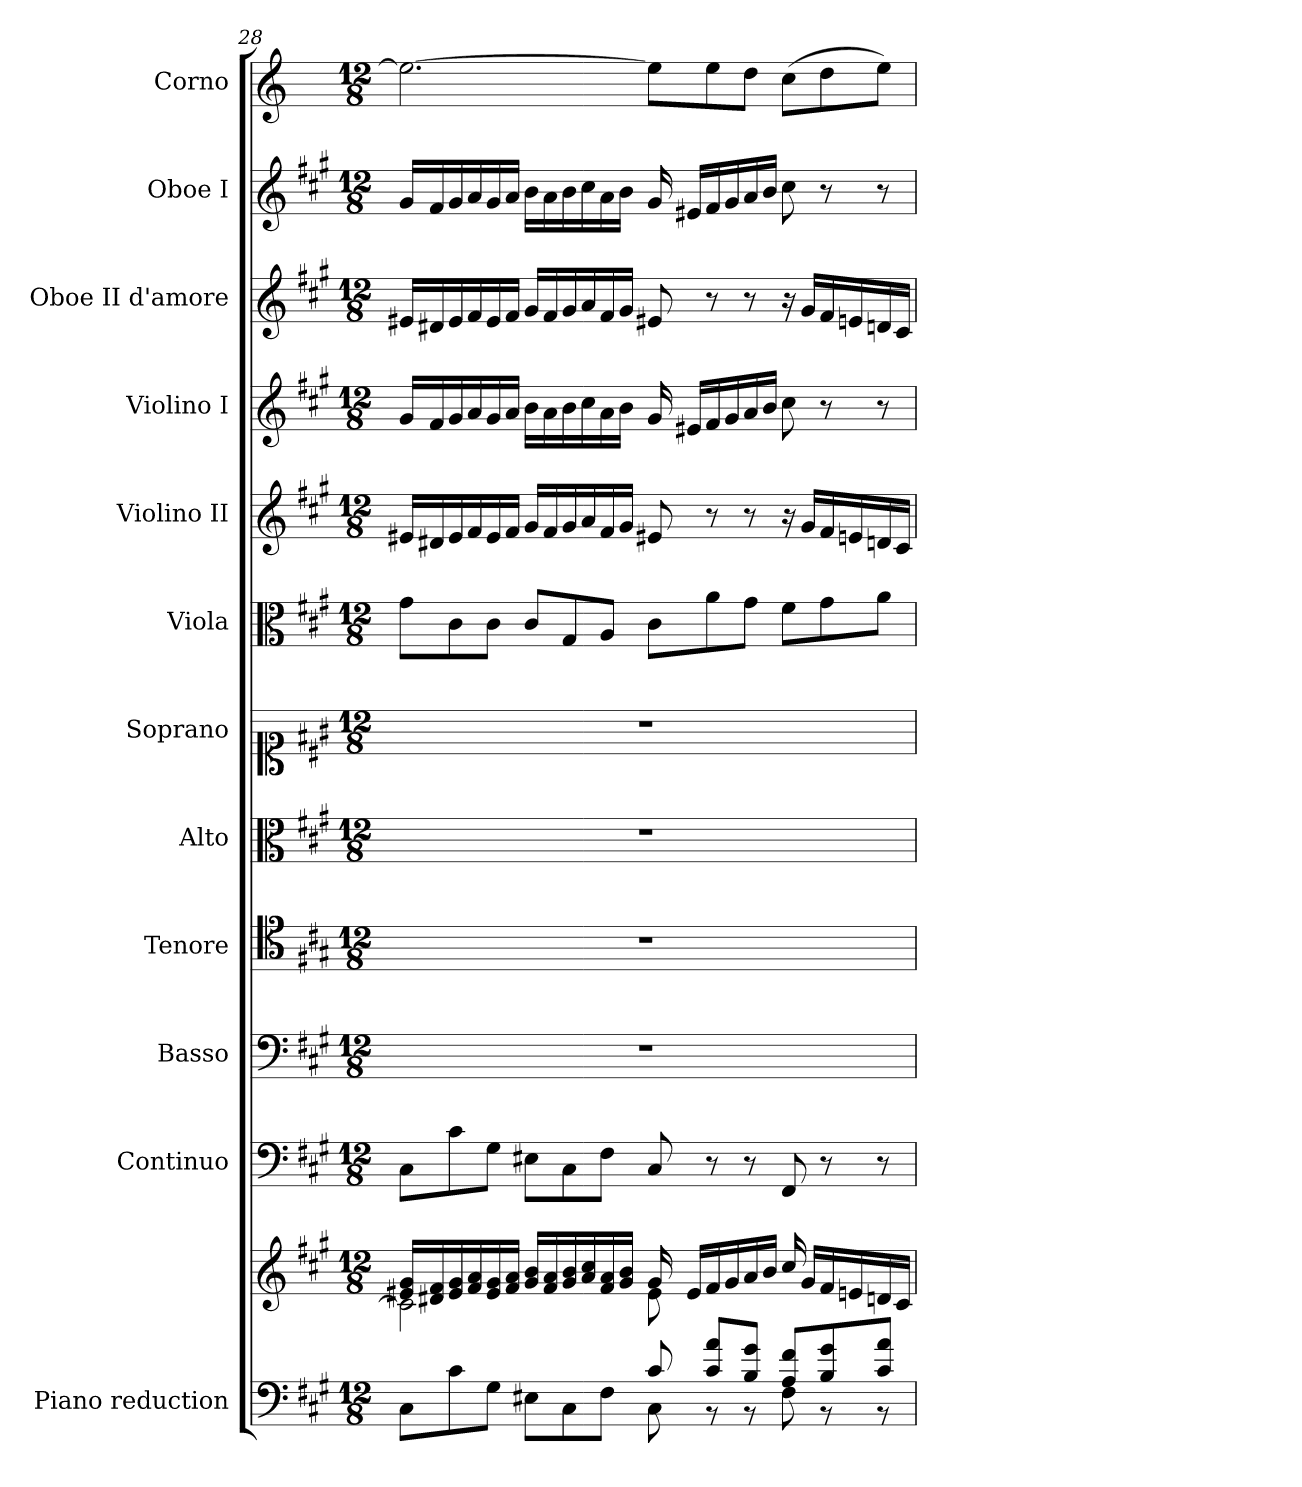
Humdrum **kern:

**kern	**kern	**kern	**kern	**kern	**kern	**kern	**kern	**kern	**kern	**kern	**kern	**kern
*part12	*part12	*part11	*part10	*part9	*part8	*part7	*part6	*part5	*part4	*part3	*part2	*part1
*staff13	*staff12	*staff11	*staff10	*staff9	*staff8	*staff7	*staff6	*staff5	*staff4	*staff3	*staff2	*staff1
*I"Piano reduction	*	*I"Continuo	*I"Basso	*I"Tenore	*I"Alto	*I"Soprano	*I"Viola	*I"Violino II	*I"Violino I	*I"Oboe II d'amore	*I"Oboe I	*I"Corno
*I'Pno	*	*	*	*	*	*	*I'Vla	*I'Vln	*I'Vln	*I'Ob	*I'Ob	*
*clefF4	*clefG2	*clefF4	*clefF4	*clefC4	*clefC3	*clefC1	*clefC3	*clefG2	*clefG2	*clefG2	*clefG2	*clefG2
*	*	*	*	*	*	*	*	*	*	*	*	*ITrd2c3
*k[f#c#g#]	*k[f#c#g#]	*k[f#c#g#]	*k[f#c#g#]	*k[f#c#g#]	*k[f#c#g#]	*k[f#c#g#]	*k[f#c#g#]	*k[f#c#g#]	*k[f#c#g#]	*k[f#c#g#]	*k[f#c#g#]	*k[f#c#g#]
*M12/8	*M12/8	*M12/8	*M12/8	*M12/8	*M12/8	*M12/8	*M12/8	*M12/8	*M12/8	*M12/8	*M12/8	*M12/8
=28	=28	=28	=28	=28	=28	=28	=28	=28	=28	=28	=28	=28
*^	*^	*	*	*	*	*	*	*	*	*	*	*
2.ryy	8C#\L	16e#X/ 16g#/LL	2c#\]	8C#\L	1.r	1.r	1.r	1.r	8g#\L	16e#X/LL	16g#/LL	16e#X/LL	16g#/LL	2.cc#\_
.	.	16d#i/ 16f#/	.	.	.	.	.	.	.	16d#X/	16f#/	16d#X/	16f#/	.
.	8c#\	16e#/ 16g#/	.	8c#\	.	.	.	.	8c#\	16e#/	16g#/	16e#/	16g#/	.
.	.	16f#/ 16a/	.	.	.	.	.	.	.	16f#/	16a/	16f#/	16a/	.
.	8G#\J	16e#/ 16g#/	.	8G#\J	.	.	.	.	8c#\J	16e#/	16g#/	16e#/	16g#/	.
.	.	16f#/ 16a/JJ	.	.	.	.	.	.	.	16f#/JJ	16a/JJ	16f#/JJ	16a/JJ	.
.	8E#X\L	16g#/ 16b/LL	.	8E#X\L	.	.	.	.	8c#/L	16g#/LL	16b\LL	16g#/LL	16b\LL	.
.	.	16f#/ 16a/	.	.	.	.	.	.	.	16f#/	16a\	16f#/	16a\	.
.	8C#\	16g#/ 16b/	8ryy	8C#\	.	.	.	.	8G#/	16g#/	16b\	16g#/	16b\	.
.	.	16a/ 16cc#/	.	.	.	.	.	.	.	16a/	16cc#\	16a/	16cc#\	.
.	8F#\J	16f#/ 16a/	8ryy	8F#\J	.	.	.	.	8A/J	16f#/	16a\	16f#/	16a\	.
.	.	16g#/ 16b/JJ	.	.	.	.	.	.	.	16g#/JJ	16b\JJ	16g#/JJ	16b\JJ	.
8c#/	8C#\	16g#/	8e#\	8C#/	.	.	.	.	8c#\L	8e#X/	16g#/	8e#X/	16g#/	8cc#\L]
.	.	16e#/LL	.	.	.	.	.	.	.	.	16e#X/LL	.	16e#X/LL	.
8c#/ 8a/L	8r	16f#/	8ryy	8r	.	.	.	.	8a\	8r	16f#/	8r	16f#/	8cc#\
.	.	16g#/	.	.	.	.	.	.	.	.	16g#/	.	16g#/	.
8B/ 8g#/J	8r	16a/	8ryy	8r	.	.	.	.	8g#\J	8r	16a/	8r	16a/	8b\J
.	.	16b/JJ	.	.	.	.	.	.	.	.	16b/JJ	.	16b/JJ	.
8A/ 8f#/L	8F#\	16cc#/	4.ryy	8FF#/	.	.	.	.	8f#\L	16r	8cc#\	16r	8cc#\	(8a\L
.	.	16g#/LL	.	.	.	.	.	.	.	16g#/LL	.	16g#/LL	.	.
8B/ 8g#/	8r	16f#/	.	8r	.	.	.	.	8g#\	16f#/	8r	16f#/	8r	8b\
.	.	16en/	.	.	.	.	.	.	.	16en/	.	16en/	.	.
8c#/ 8a/J	8r	16dn/	.	8r	.	.	.	.	8a\J	16dn/	8r	16dn/	8r	8cc#\J)
.	.	16c#/JJ	.	.	.	.	.	.	.	16c#/JJ	.	16c#/JJ	.	.
*v	*v	*	*	*	*	*	*	*	*	*	*	*	*	*
*	*v	*v	*	*	*	*	*	*	*	*	*	*	*
=	=	=	=	=	=	=	=	=	=	=	=	=
*-	*-	*-	*-	*-	*-	*-	*-	*-	*-	*-	*-	*-
